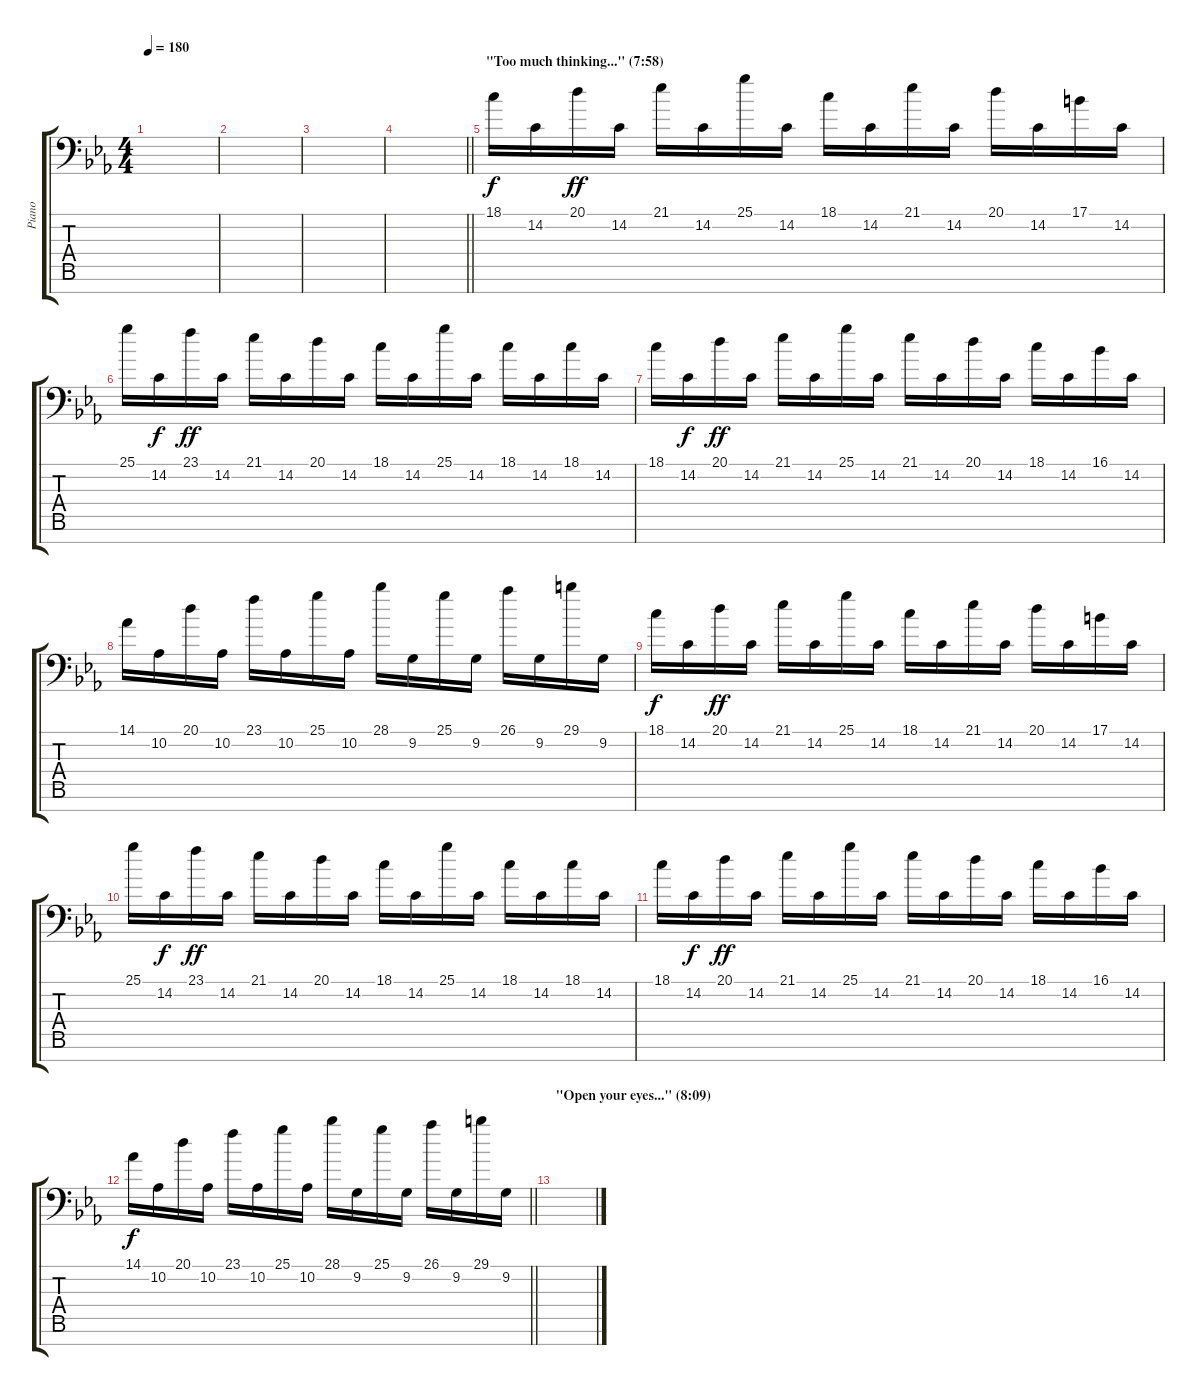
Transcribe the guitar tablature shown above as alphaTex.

\track ("Piano" "Piano") {instrument acousticgrandpiano}
\staff {score tabs}
\tuning (Gb3 Bb2 Gb2 Db2 Ab1 Eb1 Bb0) {hide}
\ts (4 4)
\tempo 180
\clef f4
\ks eb
|
|
|
\barLineRight lightlight
|
\section ("" "\"Too much thinking...\" (7:58)")
18.1.16{dy f instrument churchorgan} 14.2.16 20.1.16{dy ff} 14.2.16 21.1.16 14.2.16 25.1.16 14.2.16 18.1.16 14.2.16 21.1.16 14.2.16 20.1.16 14.2.16 17.1.16 14.2.16 |
25.1.16 14.2.16{dy f} 23.1.16{dy ff} 14.2.16 21.1.16 14.2.16 20.1.16 14.2.16 18.1.16 14.2.16 25.1.16 14.2.16 18.1.16 14.2.16 18.1.16 14.2.16 |
18.1.16 14.2.16{dy f} 20.1.16{dy ff} 14.2.16 21.1.16 14.2.16 25.1.16 14.2.16 21.1.16 14.2.16 20.1.16 14.2.16 18.1.16 14.2.16 16.1.16 14.2.16 |
14.1.16 10.2.16 20.1.16 10.2.16 23.1.16 10.2.16 25.1.16 10.2.16 28.1.16 9.2.16 25.1.16 9.2.16 26.1.16 9.2.16 29.1.16 9.2.16 |
18.1.16{dy f} 14.2.16 20.1.16{dy ff} 14.2.16 21.1.16 14.2.16 25.1.16 14.2.16 18.1.16 14.2.16 21.1.16 14.2.16 20.1.16 14.2.16 17.1.16 14.2.16 |
25.1.16 14.2.16{dy f} 23.1.16{dy ff} 14.2.16 21.1.16 14.2.16 20.1.16 14.2.16 18.1.16 14.2.16 25.1.16 14.2.16 18.1.16 14.2.16 18.1.16 14.2.16 |
18.1.16 14.2.16{dy f} 20.1.16{dy ff} 14.2.16 21.1.16 14.2.16 25.1.16 14.2.16 21.1.16 14.2.16 20.1.16 14.2.16 18.1.16 14.2.16 16.1.16 14.2.16 |
\barLineRight lightlight
14.1.16{dy f} 10.2.16 20.1.16 10.2.16 23.1.16 10.2.16 25.1.16 10.2.16 28.1.16 9.2.16 25.1.16 9.2.16 26.1.16 9.2.16 29.1.16 9.2.16 |
\section ("" "\"Open your eyes...\" (8:09)")
